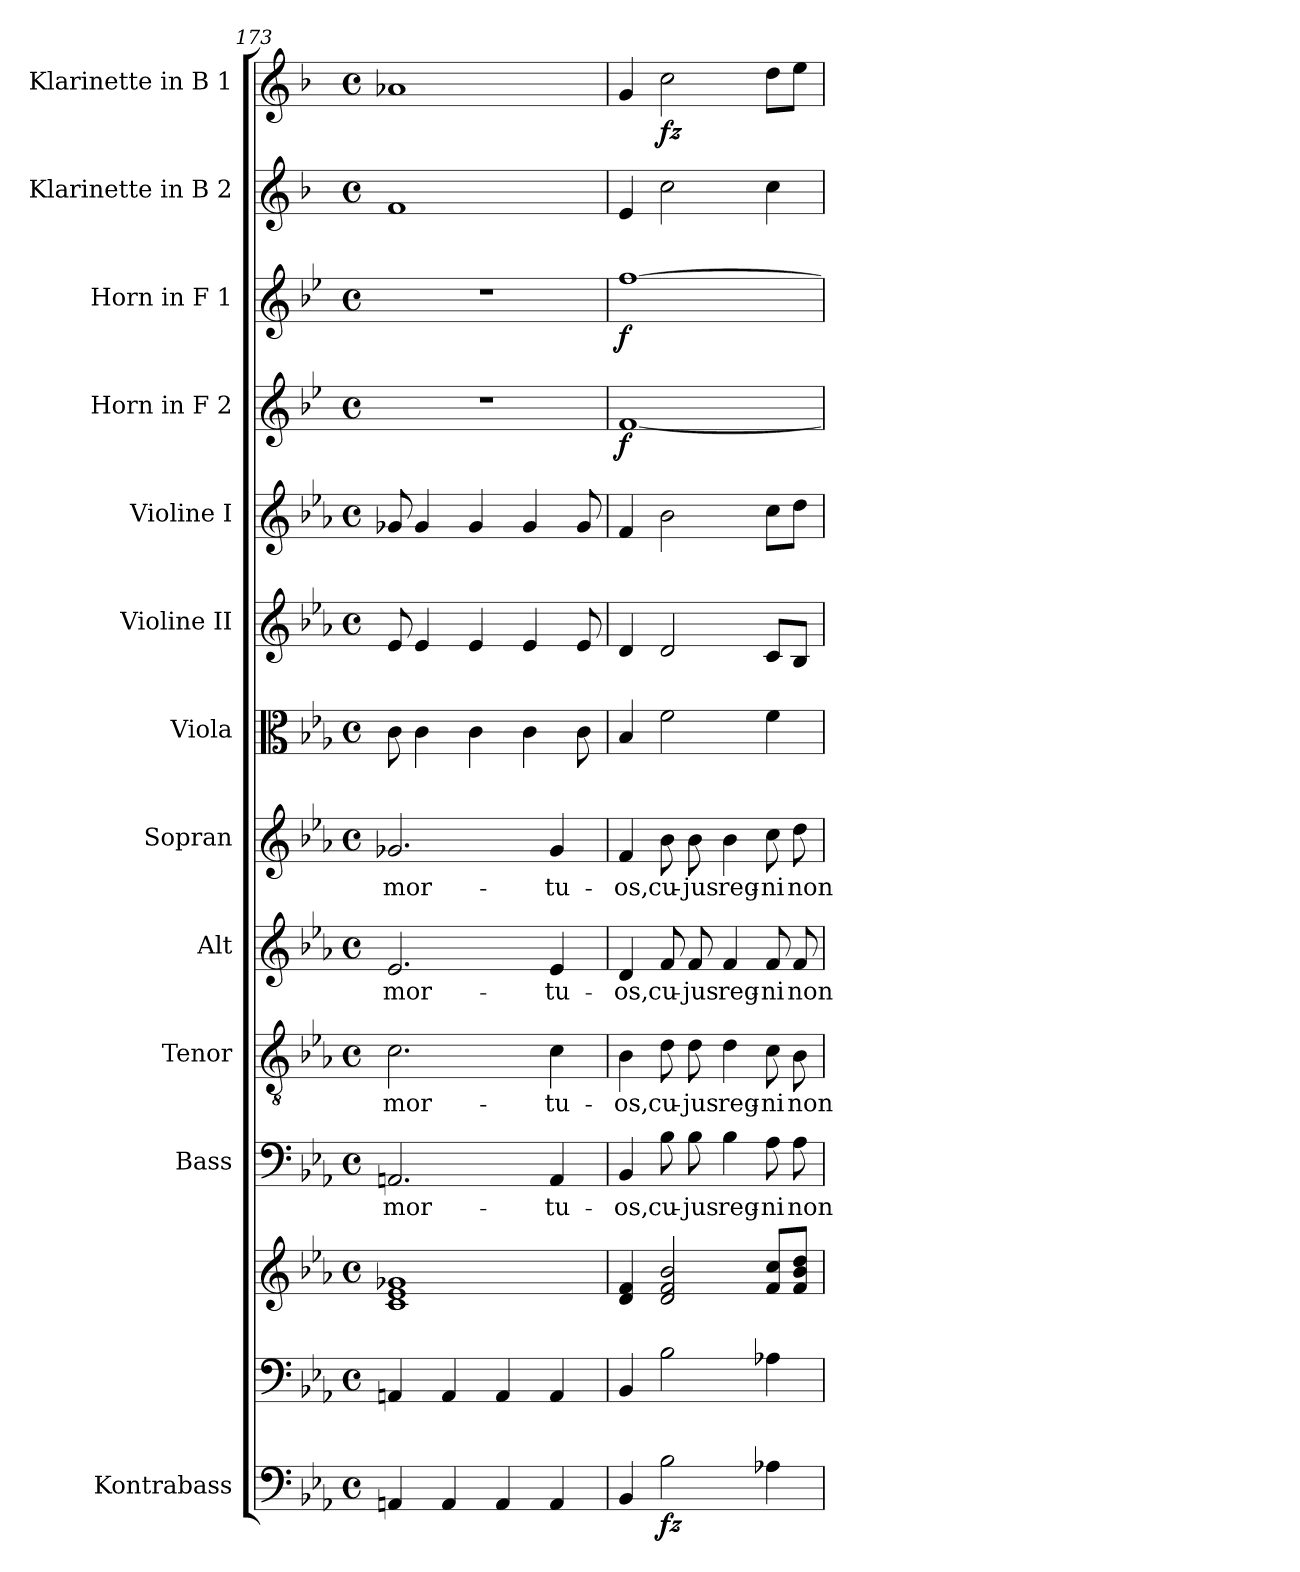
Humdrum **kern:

**kern	**dynam	**kern	**kern	**kern	**text	**kern	**text	**kern	**text	**kern	**text	**kern	**kern	**kern	**kern	**dynam	**kern	**dynam	**kern	**kern	**dynam
*part13	*part13	*part12	*part12	*part11	*part11	*part10	*part10	*part9	*part9	*part8	*part8	*part7	*part6	*part5	*part4	*part4	*part3	*part3	*part2	*part1	*part1
*staff14	*staff14	*staff13	*staff12	*staff11	*staff11	*staff10	*staff10	*staff9	*staff9	*staff8	*staff8	*staff7	*staff6	*staff5	*staff4	*staff4	*staff3	*staff3	*staff2	*staff1	*staff1
*I"Kontrabass	*	*	*	*I"Bass	*	*I"Tenor	*	*I"Alt	*	*I"Sopran	*	*I"Viola	*I"Violine II	*I"Violine I	*I"Horn in F 2	*	*I"Horn in F 1	*	*I"Klarinette in B 2	*I"Klarinette in B 1	*
*I'Kb.	*	*	*	*I'B	*	*I'T	*	*I'A	*	*I'S	*	*I'Vla.	*I'Vl. II	*I'Vl. I	*I'Hrn. 2	*	*I'Hrn. 1	*	*	*	*
!!LO:PB:g=z
*clefF4	*	*clefF4	*clefG2	*clefF4	*	*clefGv2	*	*clefG2	*	*clefG2	*	*clefC3	*clefG2	*clefG2	*clefG2	*	*clefG2	*	*clefG2	*clefG2	*
*ITrd7c12	*	*	*	*	*	*	*	*	*	*	*	*	*	*	*ITrd4c7	*	*ITrd4c7	*	*ITrd1c2	*ITrd1c2	*
*k[b-e-a-]	*	*k[b-e-a-]	*k[b-e-a-]	*k[b-e-a-]	*	*k[b-e-a-]	*	*k[b-e-a-]	*	*k[b-e-a-]	*	*k[b-e-a-]	*k[b-e-a-]	*k[b-e-a-]	*k[b-e-a-]	*	*k[b-e-a-]	*	*k[b-e-a-]	*k[b-e-a-]	*
*E-:	*	*E-:	*E-:	*E-:	*	*E-:	*	*E-:	*	*E-:	*	*E-:	*E-:	*E-:	*E-:	*	*E-:	*	*E-:	*E-:	*
*M4/4	*	*M4/4	*M4/4	*M4/4	*	*M4/4	*	*M4/4	*	*M4/4	*	*M4/4	*M4/4	*M4/4	*M4/4	*	*M4/4	*	*M4/4	*M4/4	*
*met(c)	*	*met(c)	*met(c)	*met(c)	*	*met(c)	*	*met(c)	*	*met(c)	*	*met(c)	*met(c)	*met(c)	*met(c)	*	*met(c)	*	*met(c)	*met(c)	*
=173	=173	=173	=173	=173	=173	=173	=173	=173	=173	=173	=173	=173	=173	=173	=173	=173	=173	=173	=173	=173	=173
!	!	!	!	!	!LO:LY:b	!	!LO:LY:b	!	!LO:LY:b	!	!LO:LY:b	!	!	!	!	!	!	!	!	!	!
4AAAn/	.	4AAn/	1c 1e- 1g-X	2.AAn/	mor-	2.c\	mor-	2.e-/	mor-	2.g-X/	mor-	8c\	8e-/	8g-X/	1r	.	1r	.	1e-	1g-X	.
.	.	.	.	.	.	.	.	.	.	.	.	4c\	4e-/	4g-/	.	.	.	.	.	.	.
4AAA/	.	4AA/	.	.	.	.	.	.	.	.	.	.	.	.	.	.	.	.	.	.	.
.	.	.	.	.	.	.	.	.	.	.	.	4c\	4e-/	4g-/	.	.	.	.	.	.	.
4AAA/	.	4AA/	.	.	.	.	.	.	.	.	.	.	.	.	.	.	.	.	.	.	.
.	.	.	.	.	.	.	.	.	.	.	.	4c\	4e-/	4g-/	.	.	.	.	.	.	.
!	!	!	!	!	!LO:LY:b	!	!LO:LY:b	!	!LO:LY:b	!	!LO:LY:b	!	!	!	!	!	!	!	!	!	!
4AAA/	.	4AA/	.	4AA/	-tu-	4c\	-tu-	4e-/	-tu-	4g-/	-tu-	.	.	.	.	.	.	.	.	.	.
.	.	.	.	.	.	.	.	.	.	.	.	8c\	8e-/	8g-/	.	.	.	.	.	.	.
=174	=174	=174	=174	=174	=174	=174	=174	=174	=174	=174	=174	=174	=174	=174	=174	=174	=174	=174	=174	=174	=174
!	!	!	!	!	!LO:LY:b	!	!LO:LY:b	!	!LO:LY:b	!	!LO:LY:b	!	!	!	!	!LO:DY:b	!	!LO:DY:b	!	!	!
4BBB-/	.	4BB-/	4d/ 4f/	4BB-/	-os,	4B-\	-os,	4d/	-os,	4f/	-os,	4B-/	4d/	4f/	[1B-	f	[1b-	f	4d/	4f/	.
!	!LO:DY:b	!	!	!	!LO:LY:b	!	!LO:LY:b	!	!LO:LY:b	!	!LO:LY:b	!	!	!	!	!	!	!	!	!	!LO:DY:b
2BB-\	fz	2B-\	2d/ 2f/ 2b-/	8B-\	cu-	8d\	cu-	8f/	cu-	8b-\	cu-	2f\	2d/	2b-\	.	.	.	.	2b-\	2b-\	fz
!	!	!	!	!	!LO:LY:b	!	!LO:LY:b	!	!LO:LY:b	!	!LO:LY:b	!	!	!	!	!	!	!	!	!	!
.	.	.	.	8B-\	-jus	8d\	-jus	8f/	-jus	8b-\	-jus	.	.	.	.	.	.	.	.	.	.
!	!	!	!	!	!LO:LY:b	!	!LO:LY:b	!	!LO:LY:b	!	!LO:LY:b	!	!	!	!	!	!	!	!	!	!
.	.	.	.	4B-\	reg-	4d\	reg-	4f/	reg-	4b-\	reg-	.	.	.	.	.	.	.	.	.	.
!	!	!	!	!	!LO:LY:b	!	!LO:LY:b	!	!LO:LY:b	!	!LO:LY:b	!	!	!	!	!	!	!	!	!	!
4AA-X\	.	4A-X\	8f/ 8cc/L	8A-\	-ni	8c\	-ni	8f/	-ni	8cc\	-ni	4f\	8c/L	8cc\L	.	.	.	.	4b-\	8cc\L	.
!	!	!	!	!	!LO:LY:b	!	!LO:LY:b	!	!LO:LY:b	!	!LO:LY:b	!	!	!	!	!	!	!	!	!	!
.	.	.	8f/ 8b-/ 8dd/J	8A-\	non	8B-\	non	8f/	non	8dd\	non	.	8B-/J	8dd\J	.	.	.	.	.	8dd\J	.
=	=	=	=	=	=	=	=	=	=	=	=	=	=	=	=	=	=	=	=	=	=
*-	*-	*-	*-	*-	*-	*-	*-	*-	*-	*-	*-	*-	*-	*-	*-	*-	*-	*-	*-	*-	*-
